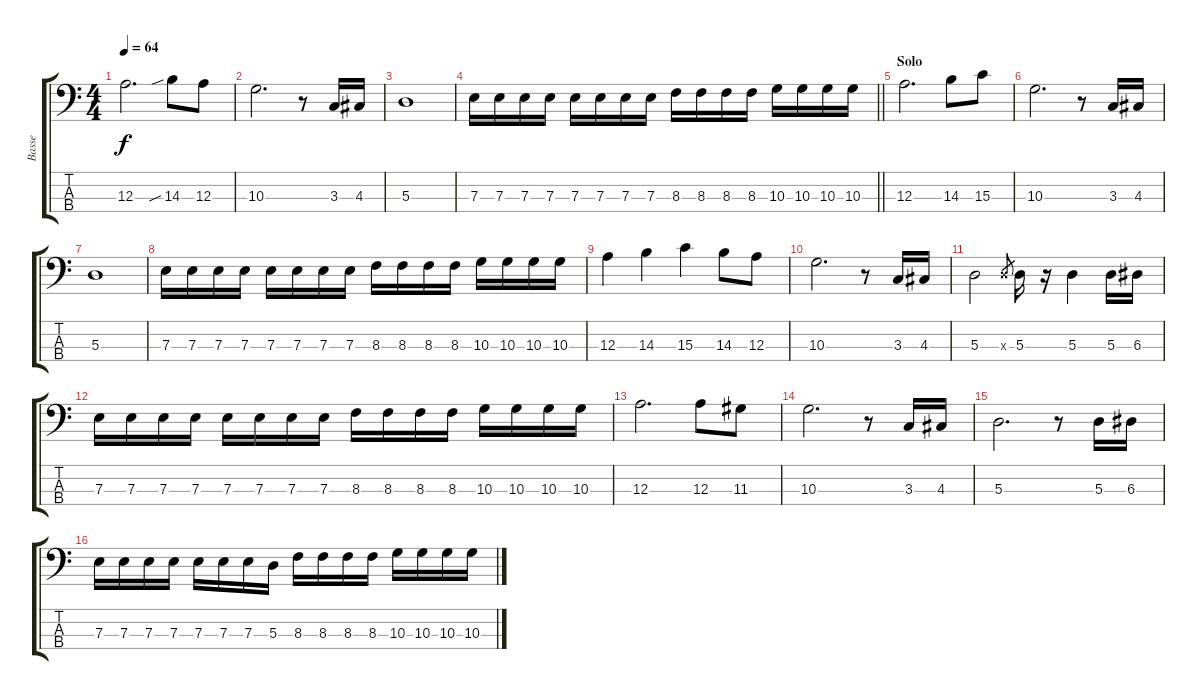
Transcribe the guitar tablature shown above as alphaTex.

\track ("Basse" "Basse") {instrument electricbassfinger}
\staff {score tabs}
\tuning (G2 D2 A1 E1) {hide}
\ts (4 4)
\tempo 64
\clef f4
\ks c
12.3.2{d dy f} 14.3{sib}.8 12.3.8 |
10.3.2{d} r.8 3.3.16 4.3.16 |
5.3.1 |
\barLineRight lightlight
7.3.16 7.3.16 7.3.16 7.3.16 7.3.16 7.3.16 7.3.16 7.3.16 8.3.16 8.3.16 8.3.16 8.3.16 10.3.16 10.3.16 10.3.16 10.3.16 |
\section ("" "Solo")
12.3.2{d} 14.3.8 15.3.8 |
10.3.2{d} r.8 3.3.16 4.3.16 |
5.3.1 |
7.3.16 7.3.16 7.3.16 7.3.16 7.3.16 7.3.16 7.3.16 7.3.16 8.3.16 8.3.16 8.3.16 8.3.16 10.3.16 10.3.16 10.3.16 10.3.16 |
12.3.4 14.3.4 15.3.4 14.3.8 12.3.8 |
10.3.2{d} r.8 3.3.16 4.3.16 |
5.3.2 5.3{x}.8{gr} 5.3.16 r.16 5.3.4 5.3.16 6.3.16 |
7.3.16 7.3.16 7.3.16 7.3.16 7.3.16 7.3.16 7.3.16 7.3.16 8.3.16 8.3.16 8.3.16 8.3.16 10.3.16 10.3.16 10.3.16 10.3.16 |
12.3.2{d} 12.3.8 11.3.8 |
10.3.2{d} r.8 3.3.16 4.3.16 |
5.3.2{d} r.8 5.3.16 6.3.16 |
7.3.16 7.3.16 7.3.16 7.3.16 7.3.16 7.3.16 7.3.16 5.3.16 8.3.16 8.3.16 8.3.16 8.3.16 10.3.16 10.3.16 10.3.16 10.3.16
